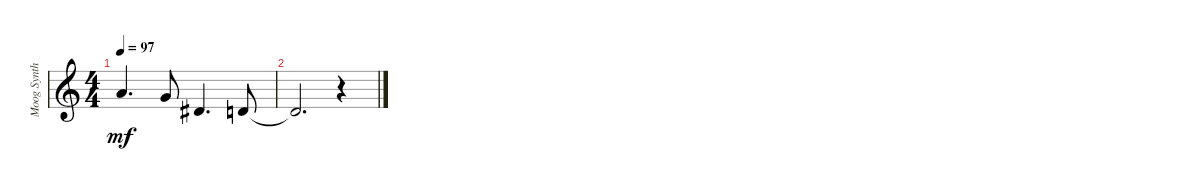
\track ("Moog Synthesizer 1 [Per Wiberg]" "Moog Synth") {instrument electricgrandpiano}
\staff {score}
\tuning (E4 B3 G3 D3 A2 E2) {hide}
\ts (4 4)
\tempo 97
\clef g2
\ks c
5.1.4{d dy mf} 3.1.8 4.2.4{d} 3.2.8 |
3.2{t}.2{d} r.4
